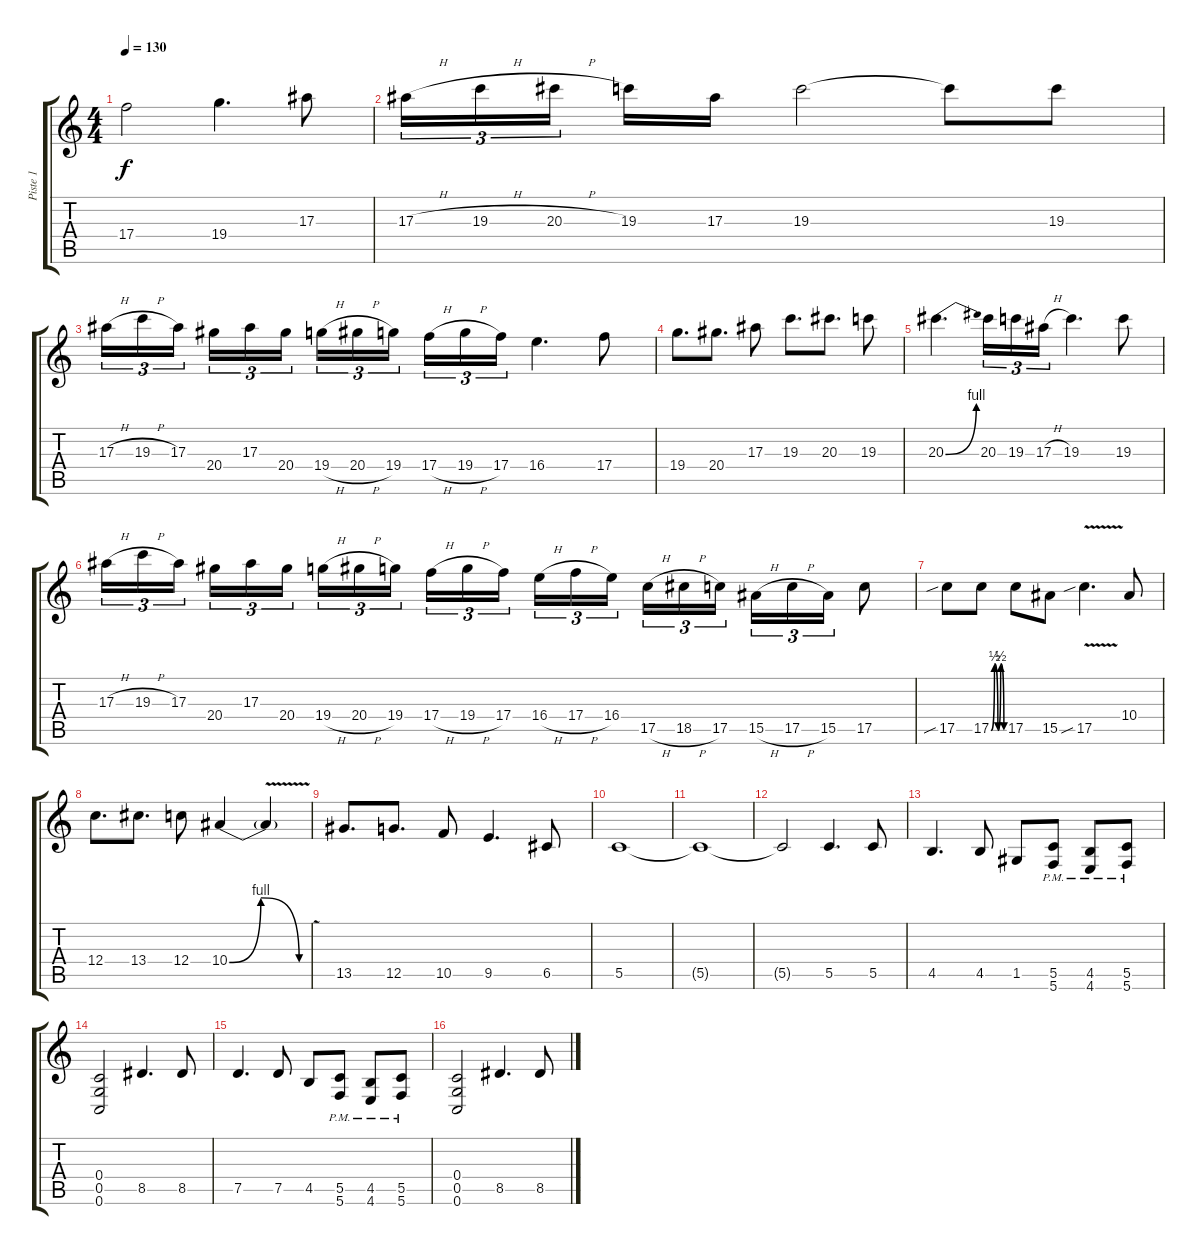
\track ("Piste 1" "Piste 1") {instrument distortionguitar}
\staff {score tabs}
\tuning (D4 A3 F3 C3 G2 C2) {hide}
\ts (4 4)
\tempo 130
\clef g2
\ks c
17.4.2{dy f} 19.4.4{d} 17.3.8 |
17.3{h}.16{tu (3 2)} 19.3{h}.16{tu (3 2)} 20.3{h}.16{tu (3 2) beam splitsecondary} 19.3.16 17.3.16 19.3.2 19.3{t}.8 19.3.8 |
17.3{h}.16{tu (3 2)} 19.3{h}.16{tu (3 2)} 17.3.16{tu (3 2) beam splitsecondary} 20.4.16{tu (3 2)} 17.3.16{tu (3 2)} 20.4.16{tu (3 2)} 19.4{h}.16{tu (3 2)} 20.4{h}.16{tu (3 2)} 19.4.16{tu (3 2) beam splitsecondary} 17.4{h}.16{tu (3 2)} 19.4{h}.16{tu (3 2)} 17.4.16{tu (3 2)} 16.4.4{d} 17.4.8 |
19.4.8{d} 20.4.8{d} 17.3.8 19.3.8{d} 20.3.8{d} 19.3.8 |
20.3{be (bend 0 0 60 4)}.4{d} 20.3.16{tu (3 2)} 19.3.16{tu (3 2)} 17.3{h}.16{tu (3 2)} 19.3.4{d} 19.3.8 |
17.3{h}.16{tu (3 2)} 19.3{h}.16{tu (3 2)} 17.3.16{tu (3 2) beam splitsecondary} 20.4.16{tu (3 2)} 17.3.16{tu (3 2)} 20.4.16{tu (3 2)} 19.4{h}.16{tu (3 2)} 20.4{h}.16{tu (3 2)} 19.4.16{tu (3 2) beam splitsecondary} 17.4{h}.16{tu (3 2)} 19.4{h}.16{tu (3 2)} 17.4.16{tu (3 2)} 16.4{h}.16{tu (3 2)} 17.4{h}.16{tu (3 2)} 16.4.16{tu (3 2) beam splitsecondary} 17.5{h}.16{tu (3 2)} 18.5{h}.16{tu (3 2)} 17.5.16{tu (3 2)} 15.5{h}.16{tu (3 2)} 17.5{h}.16{tu (3 2)} 15.5.16{tu (3 2)} 17.5.8 |
17.5{sib}.8 17.5{be (custom 0 0 16 2 32 0 45 2 60 0)}.8 17.5.8 15.5.8 17.5{v sib}.4{d} 10.4.8 |
12.4.8{d} 13.4.8{d} 12.4.8 10.4{be (custom 0 0 23 4 51 0 60 0)}.4 10.4{v t}.4 |
13.5.8{d} 12.5.8{d} 10.5.8 9.5.4{d} 6.5.8 |
5.5.1 |
5.5{t}.1 |
5.5{t}.2 5.5.4{d} 5.5.8 |
4.5.4{d} 4.5.8 1.5.8 (5.5{pm} 5.6{pm}).8 (4.5{pm} 4.6{pm}).8 (5.5{pm} 5.6{pm}).8 |
(0.4 0.5 0.6).2 8.5.4{d} 8.5.8 |
7.5.4{d} 7.5.8 4.5.8 (5.5{pm} 5.6{pm}).8 (4.5{pm} 4.6{pm}).8 (5.5{pm} 5.6{pm}).8 |
(0.4 0.5 0.6).2 8.5.4{d} 8.5.8
